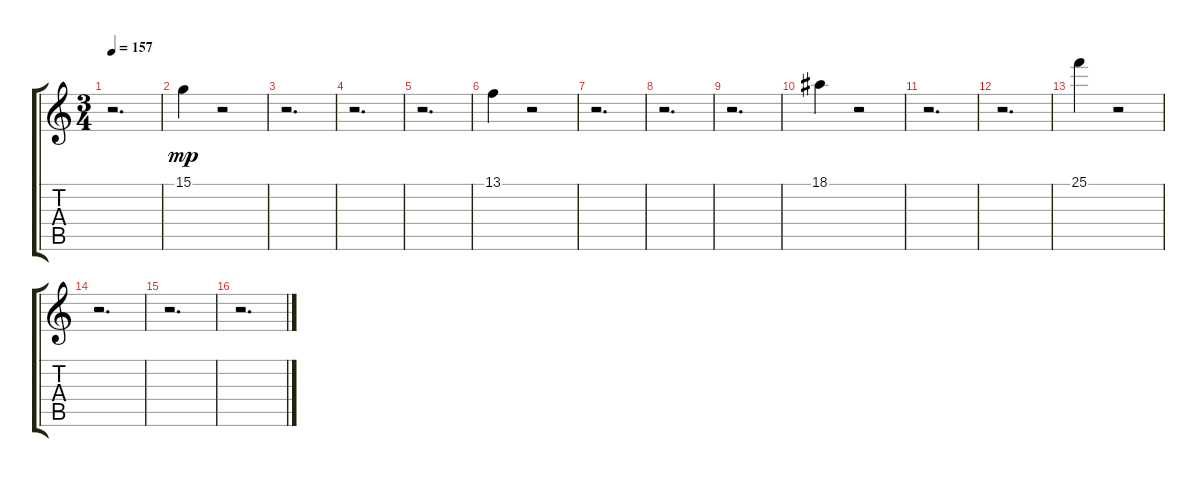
\track "" {instrument glockenspiel}
\staff {score tabs}
\tuning (E4 B3 G3 D3 A2 E2) {hide}
\ts (3 4)
\tempo 157
\clef g2
\ks c
r.2{d dy mp} |
15.1.4 r.2 |
r.2{d} |
r.2{d} |
r.2{d} |
13.1.4 r.2 |
r.2{d} |
r.2{d} |
r.2{d} |
18.1.4 r.2 |
r.2{d} |
r.2{d} |
25.1.4 r.2 |
r.2{d} |
r.2{d} |
r.2{d}
